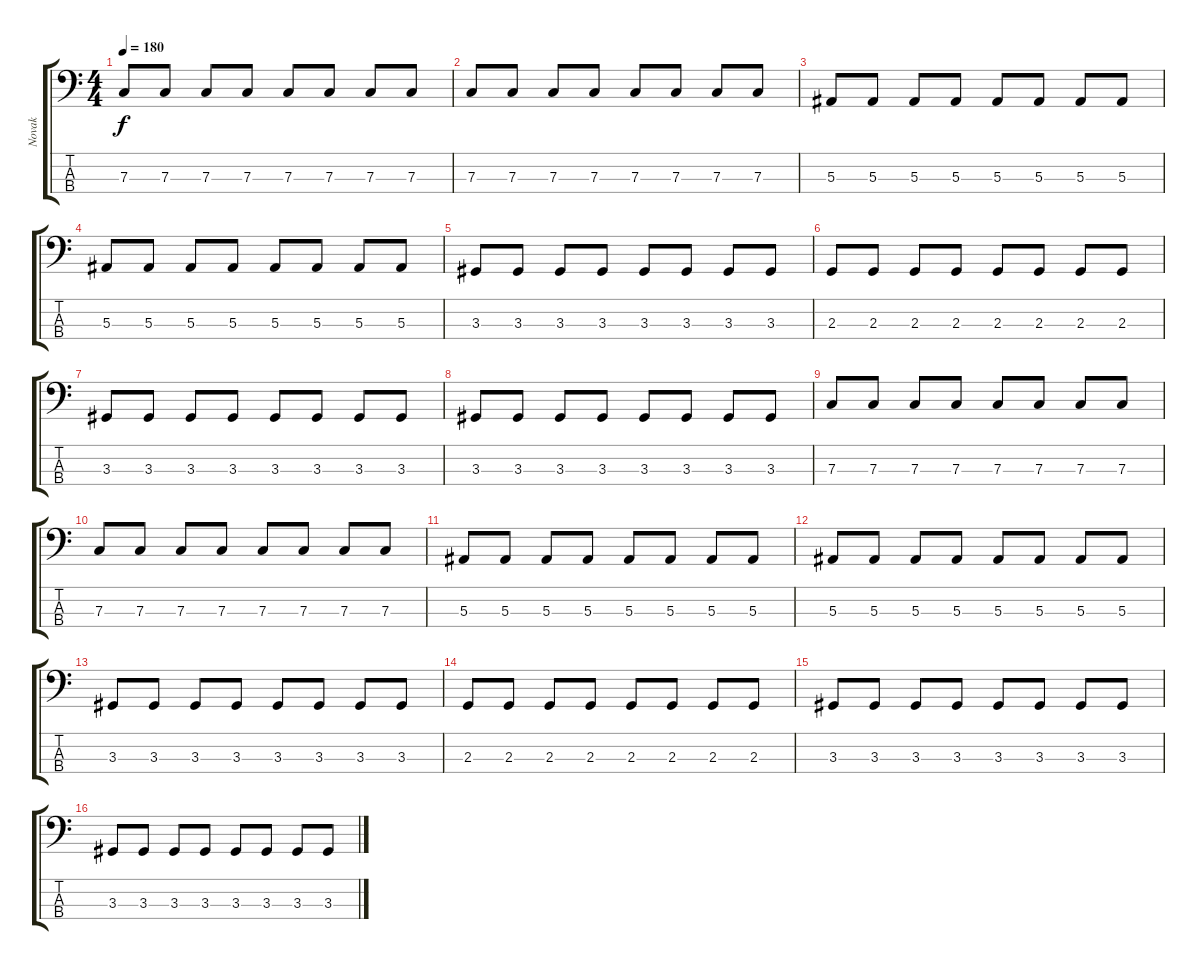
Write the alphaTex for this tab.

\track ("Novak" "Novak") {instrument electricbasspick}
\staff {score tabs}
\tuning (Eb2 Bb1 F1 C1) {hide}
\ts (4 4)
\tempo 180
\clef f4
\ks c
7.3.8{dy f} 7.3.8 7.3.8 7.3.8 7.3.8 7.3.8 7.3.8 7.3.8 |
7.3.8 7.3.8 7.3.8 7.3.8 7.3.8 7.3.8 7.3.8 7.3.8 |
5.3.8 5.3.8 5.3.8 5.3.8 5.3.8 5.3.8 5.3.8 5.3.8 |
5.3.8 5.3.8 5.3.8 5.3.8 5.3.8 5.3.8 5.3.8 5.3.8 |
3.3.8 3.3.8 3.3.8 3.3.8 3.3.8 3.3.8 3.3.8 3.3.8 |
2.3.8 2.3.8 2.3.8 2.3.8 2.3.8 2.3.8 2.3.8 2.3.8 |
3.3.8 3.3.8 3.3.8 3.3.8 3.3.8 3.3.8 3.3.8 3.3.8 |
3.3.8 3.3.8 3.3.8 3.3.8 3.3.8 3.3.8 3.3.8 3.3.8 |
7.3.8 7.3.8 7.3.8 7.3.8 7.3.8 7.3.8 7.3.8 7.3.8 |
7.3.8 7.3.8 7.3.8 7.3.8 7.3.8 7.3.8 7.3.8 7.3.8 |
5.3.8 5.3.8 5.3.8 5.3.8 5.3.8 5.3.8 5.3.8 5.3.8 |
5.3.8 5.3.8 5.3.8 5.3.8 5.3.8 5.3.8 5.3.8 5.3.8 |
3.3.8 3.3.8 3.3.8 3.3.8 3.3.8 3.3.8 3.3.8 3.3.8 |
2.3.8 2.3.8 2.3.8 2.3.8 2.3.8 2.3.8 2.3.8 2.3.8 |
3.3.8 3.3.8 3.3.8 3.3.8 3.3.8 3.3.8 3.3.8 3.3.8 |
3.3.8 3.3.8 3.3.8 3.3.8 3.3.8 3.3.8 3.3.8 3.3.8
